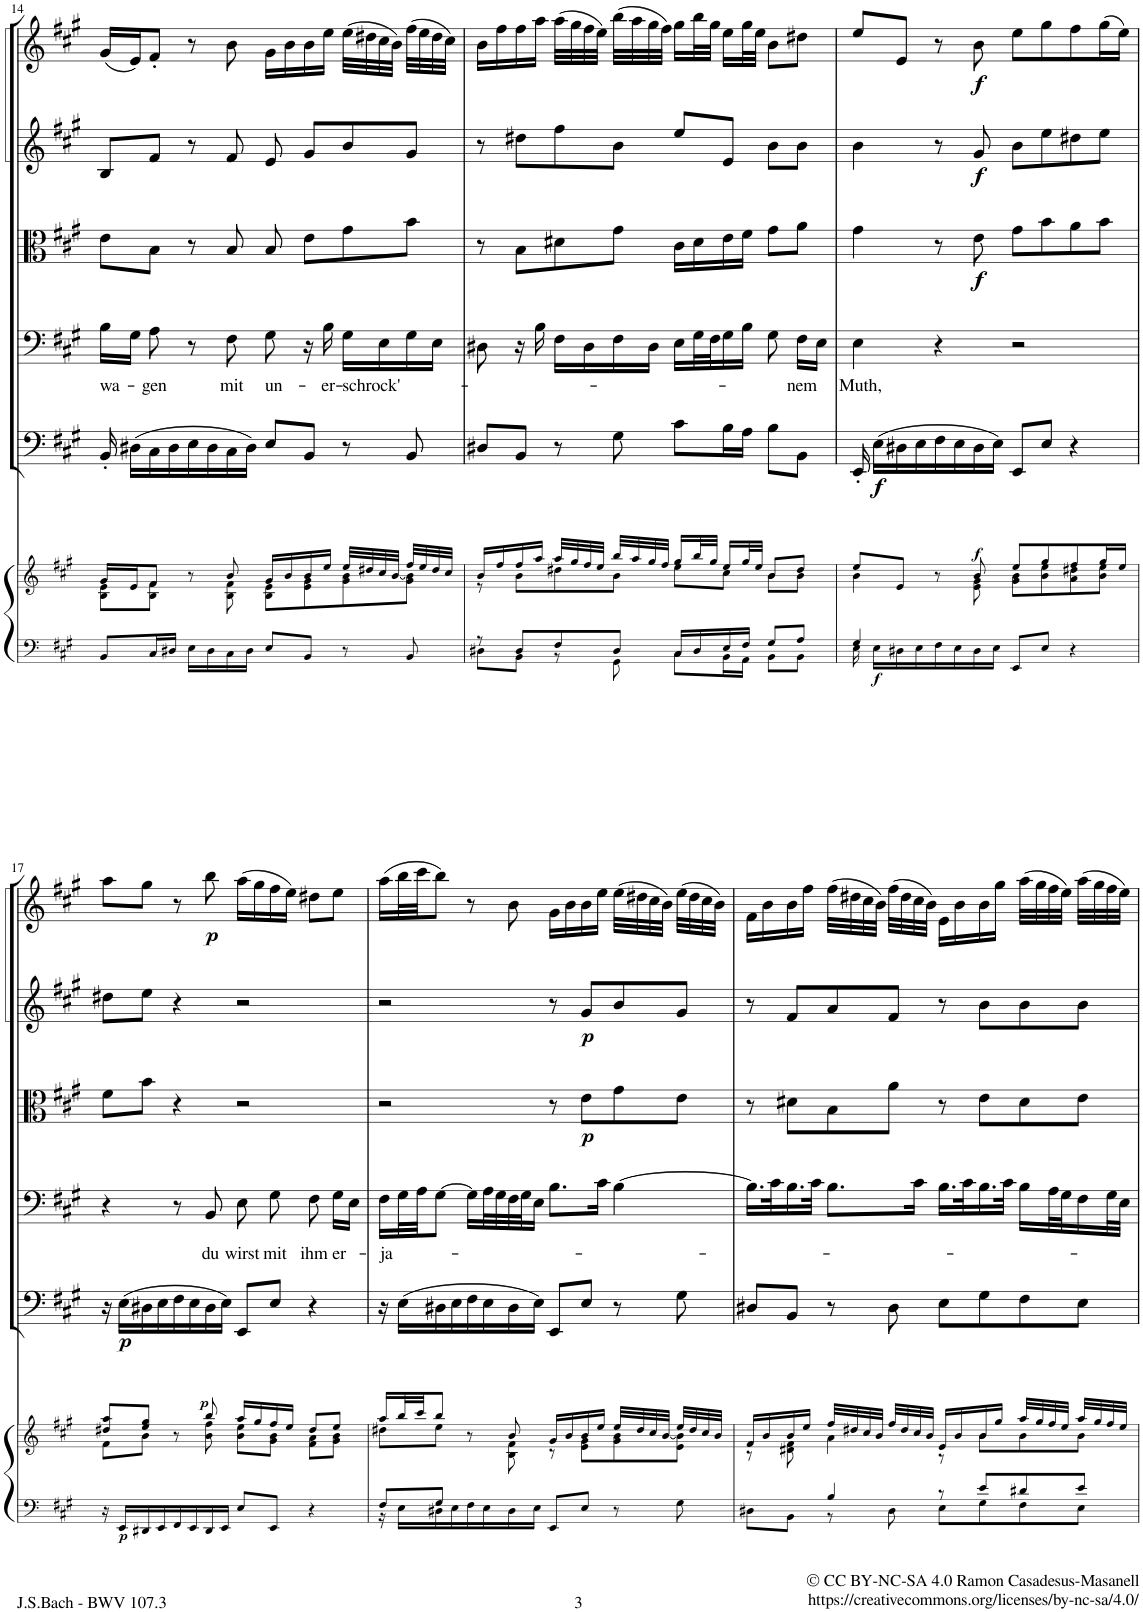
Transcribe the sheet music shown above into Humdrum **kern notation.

**kern	**kern	**dynam	**kern	**dynam	**kern	**text	**kern	**dynam	**kern	**dynam	**kern	**dynam
*part6	*part6	*part6	*part5	*part5	*part4	*part4	*part3	*part3	*part2	*part2	*part1	*part1
*staff7	*staff6	*staff6/7	*staff5	*staff5	*staff4	*staff4	*staff3	*staff3	*staff2	*staff2	*staff1	*staff1
*I"Piano reduction	*	*	*I"Organo e Continuo	*	*I"Basso	*	*I"Viola	*	*I"Violino II	*	*I"Violino I	*
*I'Pno	*	*	*	*	*	*	*I'Vla	*	*I'Vln	*	*I'Vln	*
!!LO:PB:g=z
*clefF4	*clefG2	*	*clefF4	*	*clefF4	*	*clefC3	*	*clefG2	*	*clefG2	*
*k[f#c#g#]	*k[f#c#g#]	*	*k[f#c#g#]	*	*k[f#c#g#]	*	*k[f#c#g#]	*	*k[f#c#g#]	*	*k[f#c#g#]	*
*M4/4	*M4/4	*	*M4/4	*	*M4/4	*	*M4/4	*	*M4/4	*	*M4/4	*
*met(c)	*met(c)	*	*met(c)	*	*met(c)	*	*met(c)	*	*met(c)	*	*met(c)	*
=14	=14	=14	=14	=14	=14	=14	=14	=14	=14	=14	=14	=14
*	*^	*	*	*	*	*	*	*	*	*	*	*
!	!	!	!	!	!	!	!LO:LY:b	!	!	!	!	!	!
8BB/L	16g#/LL	8B\ 8e\L	.	16BB'/	.	16B\LL	wa-	8e\L	.	8B/L	.	(16g#/LL	.
.	16e/J	.	.	(16D#X\LL	.	16G#\JJ	.	.	.	.	.	16e/J)	.
!	!	!	!	!	!	!	!LO:LY:b	!	!	!	!	!	!
16C#/L	8f#/J	8B\ 8f#\J	.	16C#\	.	8A\	-gen	8B\J	.	8f#/J	.	8f#'/J	.
16D#X/JJ	.	.	.	16D#\	.	.	.	.	.	.	.	.	.
16E\LL	8r	8ryy	.	16E\	.	8r	.	8r	.	8r	.	8r	.
16D#\	.	.	.	16D#\	.	.	.	.	.	.	.	.	.
!	!	!	!	!	!	!	!LO:LY:b	!	!	!	!	!	!
16C#\	8b/	8B\ 8f#\	.	16C#\	.	8F#\	mit	8B/	.	8f#/	.	8b\	.
16D#\JJ	.	.	.	16D#\JJ)	.	.	.	.	.	.	.	.	.
!	!	!	!	!	!	!	!LO:LY:b	!	!	!	!	!	!
8E/L	16g#/LL	8B\ 8e\L	.	8E/L	.	8G#\	un-	8B/	.	8e/	.	16g#\LL	.
.	16b/	.	.	.	.	.	.	.	.	.	.	16b\	.
8BB/J	16b/	8e\ 8g#\	.	8BB/J	.	16r	.	8e\L	.	8g#/L	.	16b\	.
!	!	!	!	!	!	!	!LO:LY:b	!	!	!	!	!	!
.	16ee/JJ	.	.	.	.	16B\	-er-	.	.	.	.	16ee\JJ	.
!	!	!	!	!	!	!	!LO:LY:b	!	!	!	!	!	!
8r	32ee/LLL	8g#\ 8b\	.	8r	.	16G#\LL	-schrock'-	8g#\	.	8b/	.	(32ee\LLL	.
.	32dd#X/	.	.	.	.	.	.	.	.	.	.	32dd#X\	.
.	32cc#/	.	.	.	.	16E\	.	.	.	.	.	32cc#\	.
.	[<32b/JJJ	.	.	.	.	.	.	.	.	.	.	32b\JJJ)	.
8BB/	32ff#/LLL	8g#\ 8b\]J	.	8BB/	.	16G#\	.	8b\J	.	8g#/J	.	(32ff#\LLL	.
.	32ee/	.	.	.	.	.	.	.	.	.	.	32ee\	.
.	32dd#/	.	.	.	.	16E\JJ	.	.	.	.	.	32dd#\	.
.	32cc#/JJJ	.	.	.	.	.	.	.	.	.	.	32cc#\JJJ)	.
=15	=15	=15	=15	=15	=15	=15	=15	=15	=15	=15	=15	=15	=15
*^	*	*	*	*	*	*	*	*	*	*	*	*	*
8r	8D#X\L	16b/LL	8r	.	8D#X/L	.	8D#X\	.	8r	.	8r	.	16b\LL	.
.	.	16ff#/	.	.	.	.	.	.	.	.	.	.	16ff#\	.
8D#/L	8BB\J	16ff#/	8b\L	.	8BB/J	.	16r	.	8B\L	.	8dd#X\L	.	16ff#\	.
.	.	16aa/JJ	.	.	.	.	16B\	.	.	.	.	.	16aa\JJ	.
8F#/	8r	32aa/LLL	8dd#X\	.	8r	.	16F#\LL	.	8d#X\	.	8ff#\	.	(32aa\LLL	.
.	.	32gg#/	.	.	.	.	.	.	.	.	.	.	32gg#\	.
.	.	32ff#/	.	.	.	.	16D#\	.	.	.	.	.	32ff#\	.
.	.	32ee/JJJ	.	.	.	.	.	.	.	.	.	.	32ee\JJJ)	.
8D#/J	8GG#\	32bb/LLL	8b\J	.	8G#\	.	16F#\	.	8g#\J	.	8b\J	.	(32bb\LLL	.
.	.	32aa/	.	.	.	.	.	.	.	.	.	.	32aa\	.
.	.	32gg#/	.	.	.	.	16D#\JJ	.	.	.	.	.	32gg#\	.
.	.	32ff#/JJJ	.	.	.	.	.	.	.	.	.	.	32ff#\JJJ)	.
16C#/LL	8C#\L	16gg#/LL	8ee\L	.	8c#\L	.	16E\LL	.	16c#\LL	.	8ee/L	.	16gg#\LL	.
16D#/	.	32bb/L	.	.	.	.	32G#\L	.	16d#\	.	.	.	32bb\L	.
.	.	32gg#/JJJ	.	.	.	.	32F#\J	.	.	.	.	.	32gg#\JJJ	.
16E/	16BB\L	16ee/LL	8cc#\J	.	16B\L	.	16G#\	.	16e\	.	8e/J	.	16ee\LL	.
16F#/JJ	16AA\JJ	32gg#/L	.	.	16A\JJ	.	16B\JJ	.	16f#\JJ	.	.	.	32gg#\L	.
.	.	32ee/JJJ	.	.	.	.	.	.	.	.	.	.	32ee\JJJ	.
8G#/L	8BB\L	8b/L	8b\L	.	8B\L	.	8G#\	.	8g#\L	.	8b\L	.	8b\L	.
!	!	!	!	!	!	!	!	!LO:LY:b	!	!	!	!	!	!
8A/J	8BB\J	8dd#/J	8b\J	.	8BB\J	.	16F#\LL	-nem	8a\J	.	8b\J	.	8dd#X\J	.
.	.	.	.	.	.	.	16E\JJ	.	.	.	.	.	.	.
=16	=16	=16	=16	=16	=16	=16	=16	=16	=16	=16	=16	=16	=16	=16
!	!	!	!	!	!	!	!	!LO:LY:b	!	!	!	!	!	!
4G#/	16E\	8ee/L	4b\	.	16EE'/	.	4E\	Muth,	4g#\	.	4b\	.	8ee/L	.
!	!	!	!	!LO:DY:b=2	!	!LO:DY:b	!	!	!	!	!	!	!	!
.	16E\LL	.	.	f	(16E\LL	f	.	.	.	.	.	.	.	.
.	16D#X\	8e/J	.	.	16D#X\	.	.	.	.	.	.	.	8e/J	.
.	16E\	.	.	.	16E\	.	.	.	.	.	.	.	.	.
4ryy	16F#\	8r	8ryy	.	16F#\	.	4r	.	8r	.	8r	.	8r	.
.	16E\	.	.	.	16E\	.	.	.	.	.	.	.	.	.
!	!	!	!	!LO:DY:a	!	!	!	!	!	!LO:DY:b	!	!LO:DY:b	!	!LO:DY:b
.	16D#\	8b/	8e\ 8g#\	f	16D#\	.	.	.	8e\	f	8g#/	f	8b\	f
.	16E\JJ	.	.	.	16E\JJ)	.	.	.	.	.	.	.	.	.
8EE/L	4ryy	8ee/L	8g#\ 8b\L	.	8EE/L	.	2r	.	8g#\L	.	8b\L	.	8ee\L	.
8E/J	.	8gg#/	8b\ 8ee\	.	8E/J	.	.	.	8b\	.	8ee\	.	8gg#\	.
4r	4ryy	8ff#/	8a\ 8dd#X\	.	4r	.	.	.	8a\	.	8dd#X\	.	8ff#\	.
.	.	16gg#/L	8b\ 8ee\J	.	.	.	.	.	8b\J	.	8ee\J	.	(16gg#\L	.
.	.	16ee/JJ	.	.	.	.	.	.	.	.	.	.	16ee\JJ)	.
*v	*v	*	*	*	*	*	*	*	*	*	*	*	*	*
!!LO:LB:g=z
=17	=17	=17	=17	=17	=17	=17	=17	=17	=17	=17	=17	=17	=17
16r	8dd#X/ 8aa/L	8f#\L	.	16r	.	4r	.	8f#\L	.	8dd#X\L	.	8aa\L	.
!	!	!	!LO:DY:b=2	!	!LO:DY:b	!	!	!	!	!	!	!	!
16EE/LL	.	.	p	(16E\LL	p	.	.	.	.	.	.	.	.
16DD#X/	8ee/ 8gg#/J	8b\J	.	16D#X\	.	.	.	8b\J	.	8ee\J	.	8gg#\J	.
16EE/	.	.	.	16E\	.	.	.	.	.	.	.	.	.
16FF#/	8r	8ryy	.	16F#\	.	8r	.	4r	.	4r	.	8r	.
16EE/	.	.	.	16E\	.	.	.	.	.	.	.	.	.
!	!	!	!LO:DY:a	!	!	!	!LO:LY:b	!	!	!	!	!	!LO:DY:b
16DD#/	8bb/	8b\ 8ff#\	p	16D#\	.	8BB/	du	.	.	.	.	8bb\	p
16EE/JJ	.	.	.	16E\JJ)	.	.	.	.	.	.	.	.	.
!	!	!	!	!	!	!	!LO:LY:b	!	!	!	!	!	!
8E/L	16aa/LL	8b\ 8ee\L	.	8EE/L	.	8E\	wirst	2r	.	2r	.	(16aa\LL	.
.	16gg#/	.	.	.	.	.	.	.	.	.	.	16gg#\	.
!	!	!	!	!	!	!	!LO:LY:b	!	!	!	!	!	!
8EE/J	16ff#/	8g#\ 8b\J	.	8E/J	.	8G#\	mit	.	.	.	.	16ff#\	.
.	16ee/JJ	.	.	.	.	.	.	.	.	.	.	16ee\JJ)	.
!	!	!	!	!	!	!	!LO:LY:b	!	!	!	!	!	!
4r	8dd#/L	8f#\ 8a\L	.	4r	.	8F#\	ihm	.	.	.	.	8dd#X\L	.
!	!	!	!	!	!	!	!LO:LY:b	!	!	!	!	!	!
.	8ee/J	8g#\ 8b\J	.	.	.	16G#\LL	er-	.	.	.	.	8ee\J	.
.	.	.	.	.	.	16E\JJ	.	.	.	.	.	.	.
=18	=18	=18	=18	=18	=18	=18	=18	=18	=18	=18	=18	=18	=18
*^	*	*	*	*	*	*	*	*	*	*	*	*	*
!	!	!	!	!	!	!	!	!LO:LY:b	!	!	!	!	!	!
8F#/L	16r	16aa/LL	8dd#X\L	.	16r	.	16F#\LL	-ja-	2r	.	2r	.	(16aa\LL	.
.	16E\LL	32bb/L	.	.	(16E\LL	.	32G#\L	.	.	.	.	.	32bb\L	.
.	.	32ccc#/JJ	.	.	.	.	32A\JJ	.	.	.	.	.	32ccc#\JJ	.
8G#/J	16D#X\	8bb/J	8ee\J	.	16D#X\	.	[8G#\J	.	.	.	.	.	8bb\J)	.
.	16E\	.	.	.	16E\	.	.	.	.	.	.	.	.	.
4ryy	16F#\	8r	8ryy	.	16F#\	.	16G#\LL]	.	.	.	.	.	8r	.
.	16E\	.	.	.	16E\	.	32A\L	.	.	.	.	.	.	.
.	.	.	.	.	.	.	32G#\	.	.	.	.	.	.	.
.	16D#\	8b/	8B\ 8f#\	.	16D#\	.	32F#\	.	.	.	.	.	8b\	.
.	.	.	.	.	.	.	32G#\J	.	.	.	.	.	.	.
.	16E\JJ	.	.	.	16E\JJ)	.	16E\JJ	.	.	.	.	.	.	.
8EE/L	4ryy	16g#/LL	8r	.	8EE/L	.	8.B\L	.	8r	.	8r	.	16g#\LL	.
.	.	16b/	.	.	.	.	.	.	.	.	.	.	16b\	.
!	!	!	!	!	!	!	!	!	!	!LO:DY:b	!	!LO:DY:b	!	!
8E/J	.	16b/	8e\ 8g#\L	.	8E/J	.	.	.	8e\L	p	8g#/L	p	16b\	.
.	.	16ee/JJ	.	.	.	.	16c#\Jk	.	.	.	.	.	16ee\JJ	.
8r	8ryy	32ee/LLL	8g#\ 8b\	.	8r	.	[4B\	.	8g#\	.	8b/	.	(32ee\LLL	.
.	.	32dd#/	.	.	.	.	.	.	.	.	.	.	32dd#X\	.
.	.	32cc#/	.	.	.	.	.	.	.	.	.	.	32cc#\	.
.	.	[<32b/JJJ	.	.	.	.	.	.	.	.	.	.	32b\JJJ)	.
8G#\	8ryy	32ee/LLL	8e\ 8b\]J	.	8G#\	.	.	.	8e\J	.	8g#/J	.	(32ee\LLL	.
.	.	32dd#/	.	.	.	.	.	.	.	.	.	.	32dd#\	.
.	.	32cc#/	.	.	.	.	.	.	.	.	.	.	32cc#\	.
.	.	32b/JJJ	.	.	.	.	.	.	.	.	.	.	32b\JJJ)	.
=19	=19	=19	=19	=19	=19	=19	=19	=19	=19	=19	=19	=19	=19	=19
4ryy	8D#X\L	16f#/LL	8r	.	8D#X/L	.	16.B\LL]	.	8r	.	8r	.	16f#\LL	.
.	.	16b/	.	.	.	.	.	.	.	.	.	.	16b\	.
.	.	.	.	.	.	.	32c#\K	.	.	.	.	.	.	.
.	8BB\J	16b/	8d#X\ 8f#\	.	8BB/J	.	16.B\	.	8d#X\L	.	8f#/L	.	16b\	.
.	.	16ee/JJ	.	.	.	.	.	.	.	.	.	.	16ff#\JJ	.
.	.	.	.	.	.	.	32c#\JJk	.	.	.	.	.	.	.
4B/	8r	32ff#/LLL	4a\	.	8r	.	8.B\L	.	8B\	.	8a/	.	(32ff#\LLL	.
.	.	32dd#X/	.	.	.	.	.	.	.	.	.	.	32dd#X\	.
.	.	32cc#/	.	.	.	.	.	.	.	.	.	.	32cc#\	.
.	.	32b/JJJ	.	.	.	.	.	.	.	.	.	.	32b\JJJ)	.
.	8D#\	32ff#/LLL	.	.	8D#\	.	.	.	8a\J	.	8f#/J	.	(32ff#\LLL	.
.	.	32dd#/	.	.	.	.	.	.	.	.	.	.	32dd#\	.
.	.	32cc#/	.	.	.	.	16c#\Jk	.	.	.	.	.	32cc#\	.
.	.	32b/JJJ	.	.	.	.	.	.	.	.	.	.	32b\JJJ)	.
8r	8E\L	16e/LL	8r	.	8E\L	.	16.B\LL	.	8r	.	8r	.	16e\LL	.
.	.	16b/	.	.	.	.	.	.	.	.	.	.	16b\	.
.	.	.	.	.	.	.	32c#\K	.	.	.	.	.	.	.
8e/L	8G#\	16b/	8b\L	.	8G#\	.	16.B\	.	8e\L	.	8b\L	.	16b\	.
.	.	16gg#/JJ	.	.	.	.	.	.	.	.	.	.	16gg#\JJ	.
.	.	.	.	.	.	.	32c#\JJk	.	.	.	.	.	.	.
8d#X/	8F#\	32aa/LLL	8b\	.	8F#\	.	16B\LL	.	8d#\	.	8b\	.	(32aa\LLL	.
.	.	32gg#/	.	.	.	.	.	.	.	.	.	.	32gg#\	.
.	.	32ff#/	.	.	.	.	32A\L	.	.	.	.	.	32ff#\	.
.	.	32ee/JJJ	.	.	.	.	32G#\J	.	.	.	.	.	32ee\JJJ)	.
8e/J	8E\J	32aa/LLL	8b\J	.	8E\J	.	16F#\	.	8e\J	.	8b\J	.	(32aa\LLL	.
.	.	32gg#/	.	.	.	.	.	.	.	.	.	.	32gg#\	.
.	.	32ff#/	.	.	.	.	32G#\L	.	.	.	.	.	32ff#\	.
.	.	32ee/JJJ	.	.	.	.	32E\JJJ	.	.	.	.	.	32ee\JJJ)	.
*v	*v	*	*	*	*	*	*	*	*	*	*	*	*	*
*	*v	*v	*	*	*	*	*	*	*	*	*	*	*
=	=	=	=	=	=	=	=	=	=	=	=	=
*-	*-	*-	*-	*-	*-	*-	*-	*-	*-	*-	*-	*-
